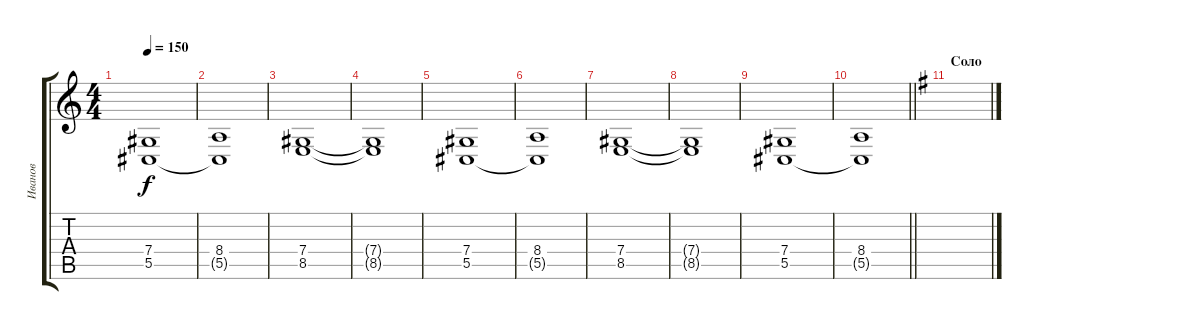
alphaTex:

\track ("Иванов" "Иванов") {instrument synthstrings1}
\staff {score tabs}
\tuning (Eb4 Bb3 Gb3 Db3 Ab2 Eb2) {hide}
\ts (4 4)
\tempo 150
\clef g2
\ks c
(7.4 5.5).1{dy f} |
(8.4 5.5{t}).1 |
(7.4 8.5).1{volume 10 instrument synthstrings1} |
(7.4{t} 8.5{t}).1 |
(7.4 5.5).1 |
(8.4 5.5{t}).1 |
(7.4 8.5).1{volume 10 instrument synthstrings1} |
(7.4{t} 8.5{t}).1 |
(7.4 5.5).1 |
\barLineRight lightlight
(8.4 5.5{t}).1 |
\section ("" "Соло")
\ks g
